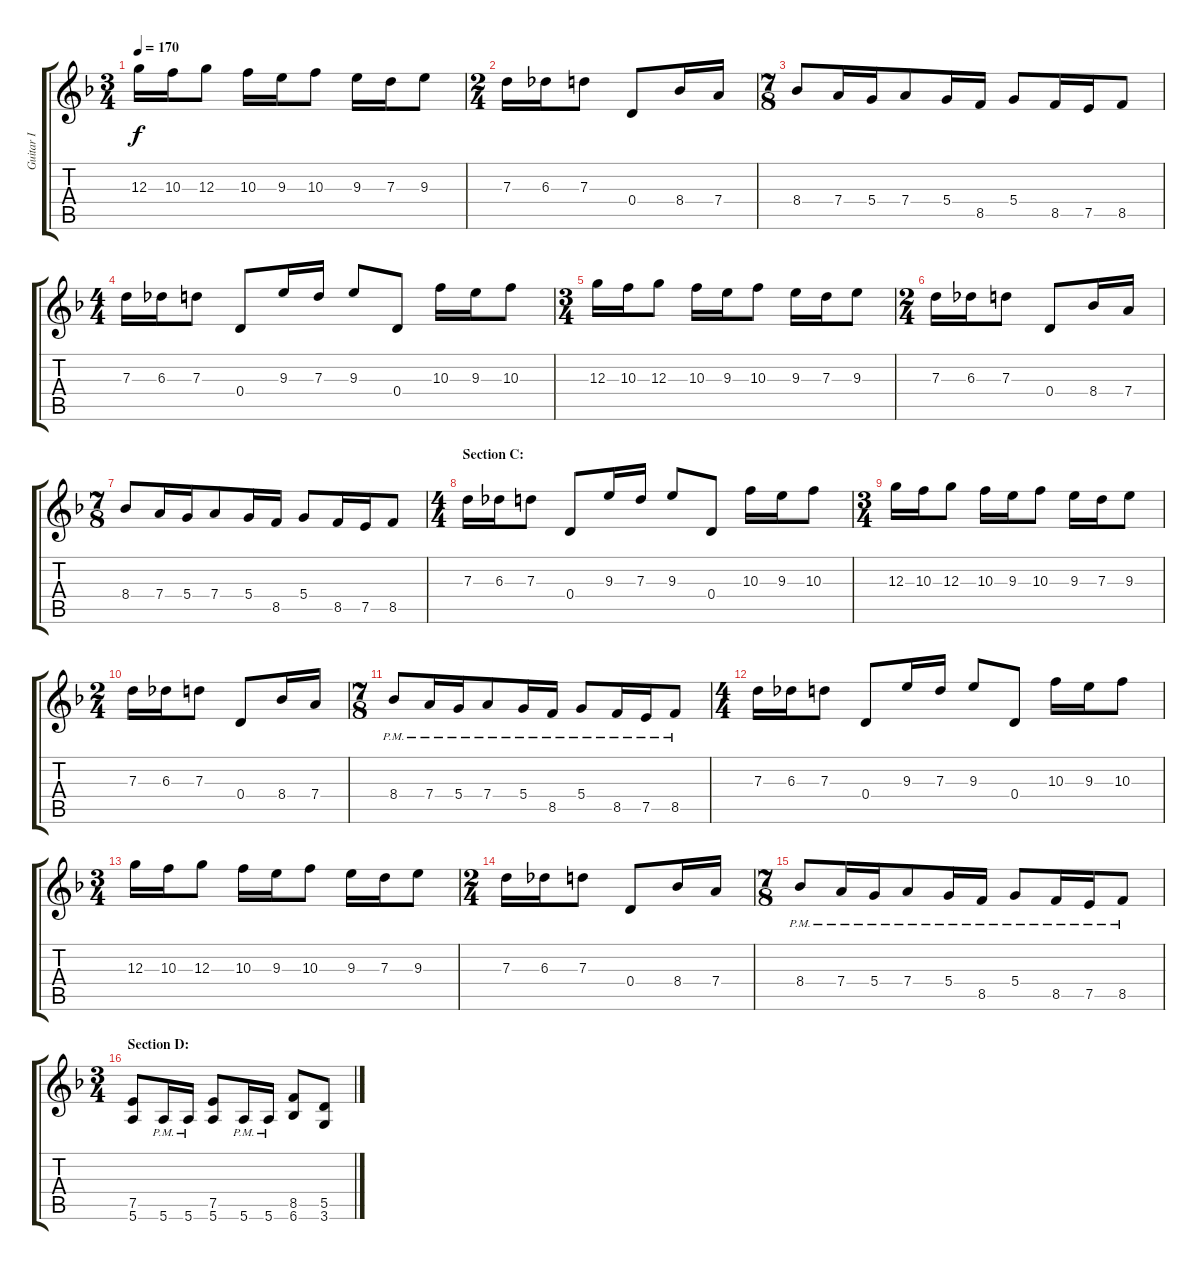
\track ("Guitar I" "Guitar I") {instrument overdrivenguitar}
\staff {score tabs}
\tuning (E4 B3 G3 D3 A2 E2) {hide}
\ts (3 4)
\tempo 170
\clef g2
\ks f
12.3.16{dy f} 10.3.16 12.3.8 10.3.16 9.3.16 10.3.8 9.3.16 7.3.16 9.3.8 |
\ts (2 4)
7.3.16 6.3.16 7.3.8 0.4.8 8.4.16 7.4.16 |
\ts (7 8)
8.4.8 7.4.16 5.4.16 7.4.8 5.4.16 8.5.16 5.4.8 8.5.16 7.5.16 8.5.8 |
\ts (4 4)
7.3.16 6.3.16 7.3.8 0.4.8 9.3.16 7.3.16 9.3.8 0.4.8 10.3.16 9.3.16 10.3.8 |
\ts (3 4)
12.3.16 10.3.16 12.3.8 10.3.16 9.3.16 10.3.8 9.3.16 7.3.16 9.3.8 |
\ts (2 4)
7.3.16 6.3.16 7.3.8 0.4.8 8.4.16 7.4.16 |
\ts (7 8)
8.4.8 7.4.16 5.4.16 7.4.8 5.4.16 8.5.16 5.4.8 8.5.16 7.5.16 8.5.8 |
\ts (4 4)
\section ("" "Section C:")
7.3.16 6.3.16 7.3.8 0.4.8 9.3.16 7.3.16 9.3.8 0.4.8 10.3.16 9.3.16 10.3.8 |
\ts (3 4)
12.3.16 10.3.16 12.3.8 10.3.16 9.3.16 10.3.8 9.3.16 7.3.16 9.3.8 |
\ts (2 4)
7.3.16 6.3.16 7.3.8 0.4.8 8.4.16 7.4.16 |
\ts (7 8)
8.4{pm}.8 7.4{pm}.16 5.4{pm}.16 7.4{pm}.8 5.4{pm}.16 8.5{pm}.16 5.4{pm}.8 8.5{pm}.16 7.5{pm}.16 8.5{pm}.8 |
\ts (4 4)
7.3.16 6.3.16 7.3.8 0.4.8 9.3.16 7.3.16 9.3.8 0.4.8 10.3.16 9.3.16 10.3.8 |
\ts (3 4)
12.3.16 10.3.16 12.3.8 10.3.16 9.3.16 10.3.8 9.3.16 7.3.16 9.3.8 |
\ts (2 4)
7.3.16 6.3.16 7.3.8 0.4.8 8.4.16 7.4.16 |
\ts (7 8)
8.4{pm}.8 7.4{pm}.16 5.4{pm}.16 7.4{pm}.8 5.4{pm}.16 8.5{pm}.16 5.4{pm}.8 8.5{pm}.16 7.5{pm}.16 8.5{pm}.8 |
\ts (3 4)
\section ("" "Section D:")
(7.5 5.6).8 5.6{pm}.16 5.6{pm}.16 (7.5 5.6).8 5.6{pm}.16 5.6{pm}.16 (8.5 6.6).8 (5.5 3.6).8
